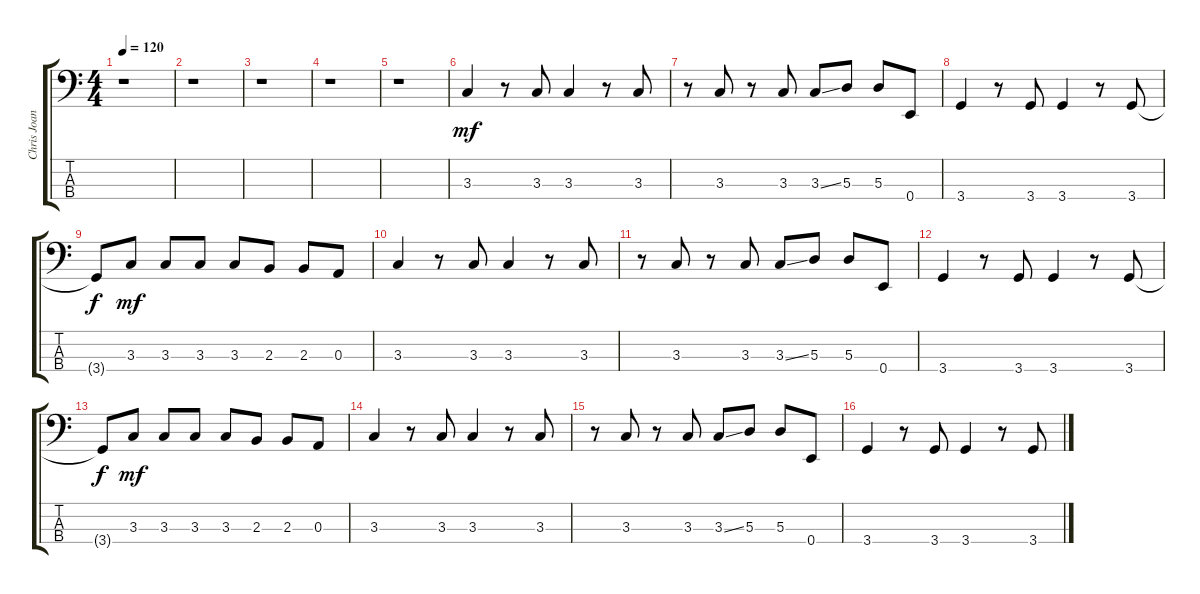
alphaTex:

\track ("Chris Joannou" "Chris Joan") {instrument electricbasspick}
\staff {score tabs}
\tuning (G2 D2 A1 E1) {hide}
\ts (4 4)
\tempo 120
\clef f4
\ks c
r.1{dy mf instrument electricbasspick} |
r.1 |
r.1 |
r.1 |
r.1 |
3.3.4 r.8 3.3.8 3.3.4 r.8 3.3.8 |
r.8 3.3.8 r.8 3.3.8 3.3{ss}.8 5.3.8 5.3.8 0.4.8 |
3.4.4 r.8 3.4.8 3.4.4 r.8 3.4.8 |
3.4{t}.8{dy f} 3.3.8{dy mf} 3.3.8 3.3.8 3.3.8 2.3.8 2.3.8 0.3.8 |
3.3.4 r.8 3.3.8 3.3.4 r.8 3.3.8 |
r.8 3.3.8 r.8 3.3.8 3.3{ss}.8 5.3.8 5.3.8 0.4.8 |
3.4.4 r.8 3.4.8 3.4.4 r.8 3.4.8 |
3.4{t}.8{dy f} 3.3.8{dy mf} 3.3.8 3.3.8 3.3.8 2.3.8 2.3.8 0.3.8 |
3.3.4 r.8 3.3.8 3.3.4 r.8 3.3.8 |
r.8 3.3.8 r.8 3.3.8 3.3{ss}.8 5.3.8 5.3.8 0.4.8 |
3.4.4 r.8 3.4.8 3.4.4 r.8 3.4.8
